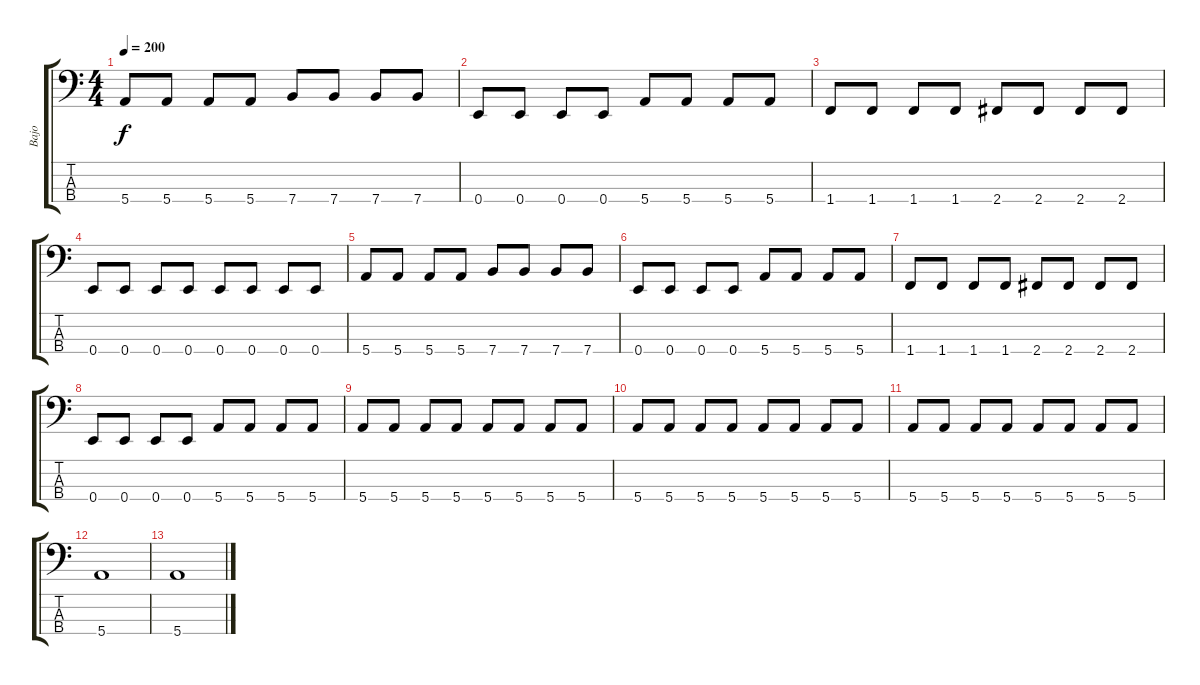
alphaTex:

\track ("Bajo" "Bajo") {instrument fretlessbass}
\staff {score tabs}
\tuning (G2 D2 A1 E1) {hide}
\ts (4 4)
\tempo 200
\clef f4
\ks c
5.4.8{dy f} 5.4.8 5.4.8 5.4.8 7.4.8 7.4.8 7.4.8 7.4.8 |
0.4.8 0.4.8 0.4.8 0.4.8 5.4.8 5.4.8 5.4.8 5.4.8 |
1.4.8 1.4.8 1.4.8 1.4.8 2.4.8 2.4.8 2.4.8 2.4.8 |
0.4.8 0.4.8 0.4.8 0.4.8 0.4.8 0.4.8 0.4.8 0.4.8 |
5.4.8 5.4.8 5.4.8 5.4.8 7.4.8 7.4.8 7.4.8 7.4.8 |
0.4.8 0.4.8 0.4.8 0.4.8 5.4.8 5.4.8 5.4.8 5.4.8 |
1.4.8 1.4.8 1.4.8 1.4.8 2.4.8 2.4.8 2.4.8 2.4.8 |
0.4.8 0.4.8 0.4.8 0.4.8 5.4.8 5.4.8 5.4.8 5.4.8 |
5.4.8 5.4.8 5.4.8 5.4.8 5.4.8 5.4.8 5.4.8 5.4.8 |
5.4.8 5.4.8 5.4.8 5.4.8 5.4.8 5.4.8 5.4.8 5.4.8 |
5.4.8 5.4.8 5.4.8 5.4.8 5.4.8 5.4.8 5.4.8 5.4.8 |
5.4.1 |
5.4.1
